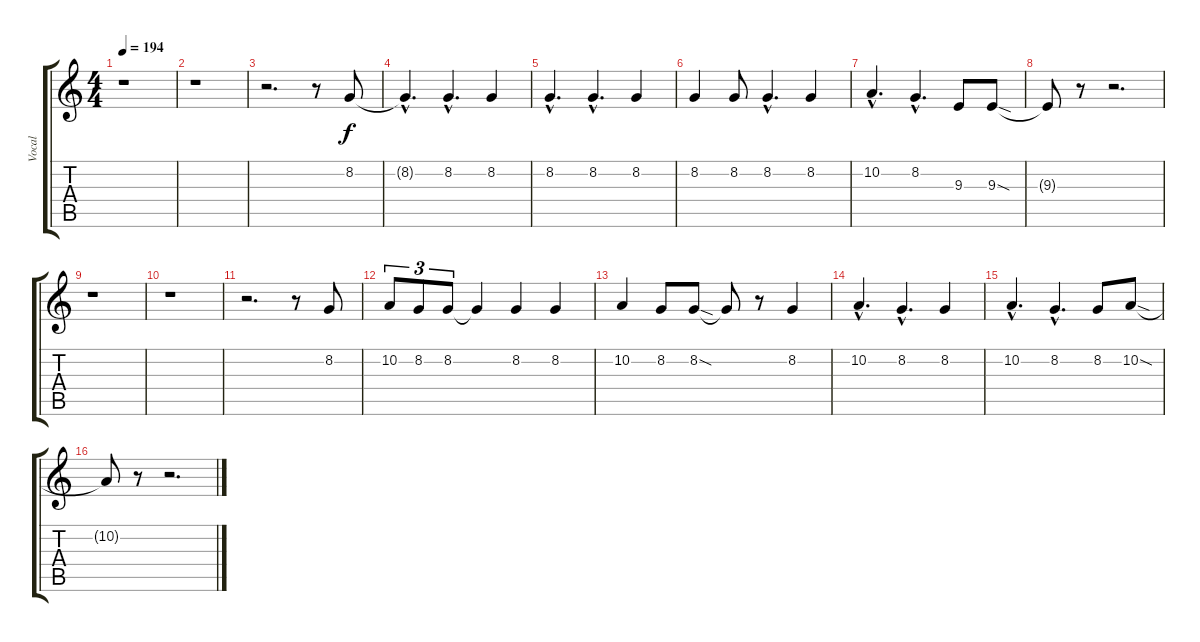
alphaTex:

\track ("Vocal" "Vocal") {instrument oboe}
\staff {score tabs}
\tuning (E4 B3 G3 D3 A2 E2) {hide}
\ts (4 4)
\tempo 194
\clef g2
\ks c
r.1{dy f} |
r.1 |
r.2{d} r.8 8.2.8 |
8.2{hac t}.4{d} 8.2{hac}.4{d} 8.2.4 |
8.2{hac}.4{d} 8.2{hac}.4{d} 8.2.4 |
8.2.4 8.2.8 8.2{hac}.4{d} 8.2.4 |
10.2{hac}.4{d} 8.2{hac}.4{d} 9.3.8 9.3{sod}.8 |
9.3{t}.8 r.8 r.2{d} |
r.1 |
r.1 |
r.2{d} r.8 8.2.8 |
10.2.8{tu (3 2)} 8.2.8{tu (3 2)} 8.2.8{tu (3 2)} 8.2{t}.4 8.2.4 8.2.4 |
10.2.4 8.2.8 8.2{sod}.8 8.2{t}.8 r.8 8.2.4 |
10.2{hac}.4{d} 8.2{hac}.4{d} 8.2.4 |
10.2{hac}.4{d} 8.2{hac}.4{d} 8.2.8 10.2{sod}.8 |
10.2{t}.8 r.8 r.2{d}
